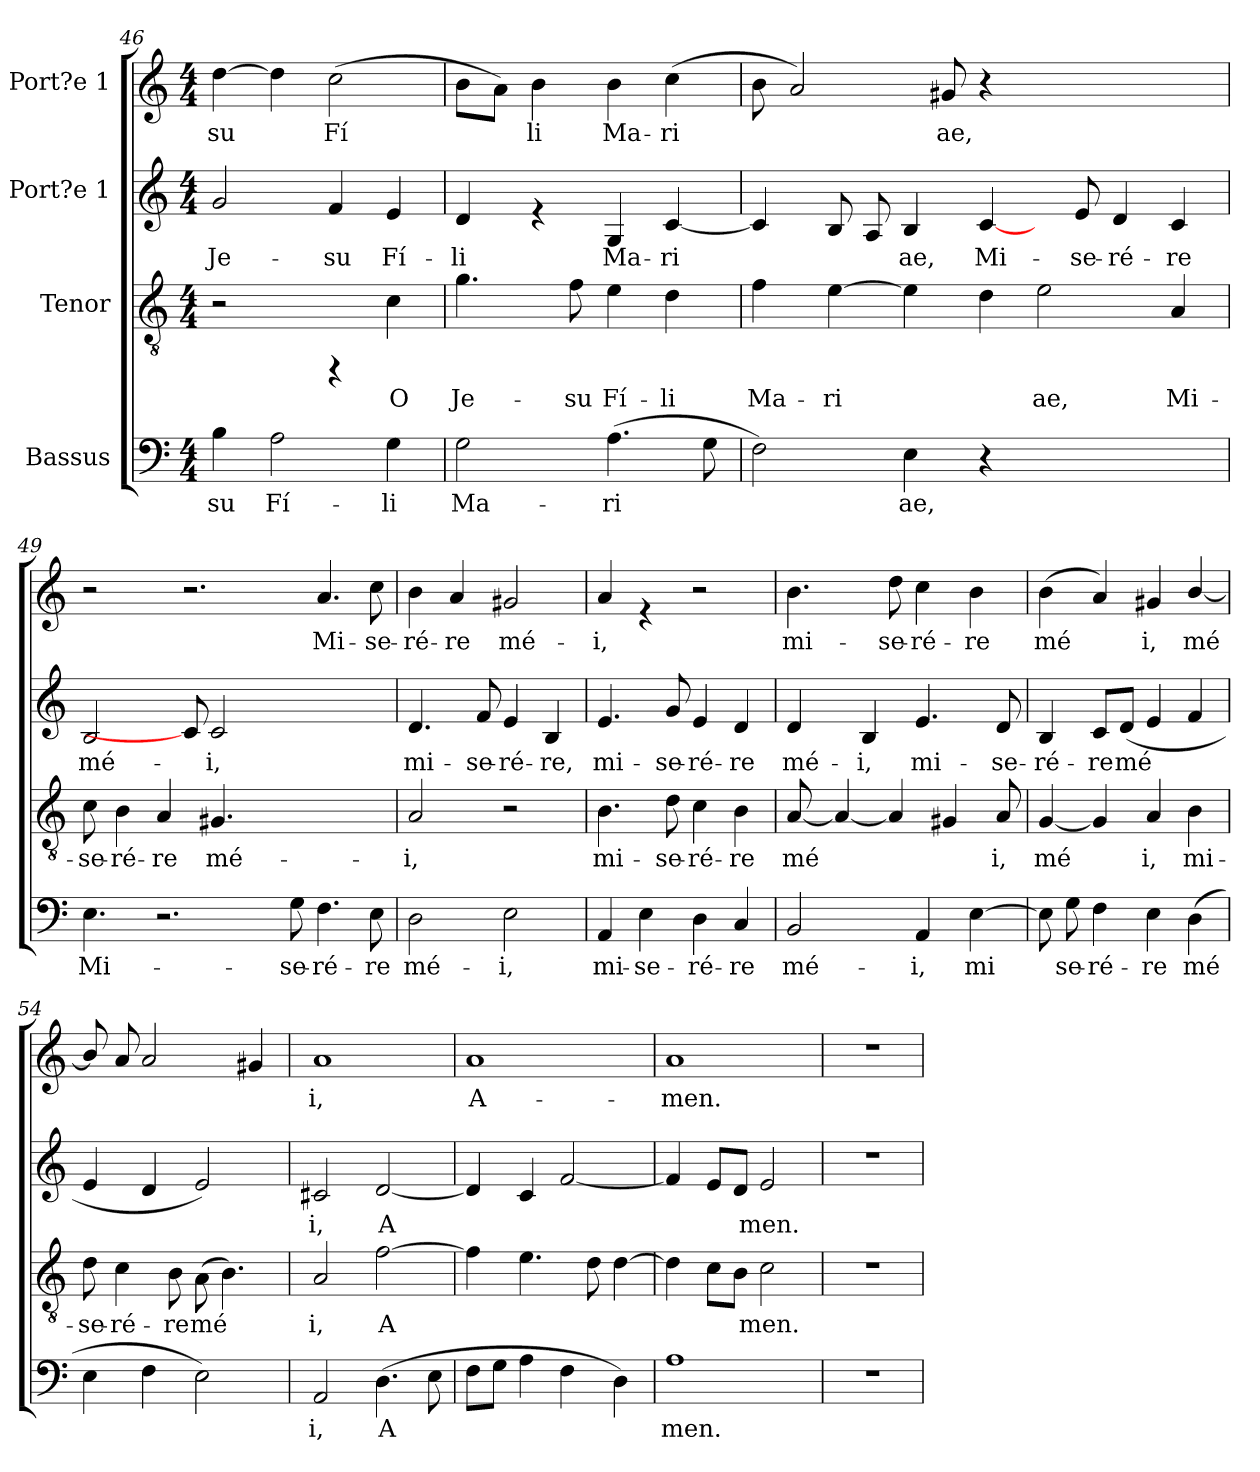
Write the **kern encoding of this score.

**kern	**text	**kern	**text	**kern	**text	**kern	**text
*part4	*part4	*part3	*part3	*part2	*part2	*part1	*part1
*staff4	*staff4	*staff3	*staff3	*staff2	*staff2	*staff1	*staff1
*I"Bassus	*	*I"Tenor	*	*I"Port?e 1	*	*I"Port?e 1	*
*clefF4	*	*clefGv2	*	*clefG2	*	*clefG2	*
*k[]	*	*k[]	*	*k[]	*	*k[]	*
*C:	*	*C:	*	*C:	*	*C:	*
*M4/4	*	*M4/4	*	*M4/4	*	*M4/4	*
=46	=46	=46	=46	=46	=46	=46	=46
!	!LO:LY:b:cj	!	!	!	!LO:LY:b:cj	!	!LO:LY:b:cj
4B\	-su	2r	.	2g/	Je-	[>4dd\	-su
!	!LO:LY:b:cj	!	!	!	!	!	!LO:LY:b:cj
2A\	Fí-	.	.	.	.	4dd\]	.
!	!	!	!	!	!LO:LY:b:cj	!	!LO:LY:b:cj
.	.	4rDD	.	4f/	-su	(>2cc\	Fí-
!	!LO:LY:b:cj	!	!LO:LY:b:cj	!	!LO:LY:b:cj	!	!
4G\	-li	4c\	O	4e/	Fí-	.	.
=47	=47	=47	=47	=47	=47	=47	=47
!	!LO:LY:b:cj	!	!LO:LY:b:cj	!	!LO:LY:b:cj	!	!LO:LY:b:cj
2G\	Ma-	4.g\	Je-	4d/	-li	8b\L	-
!	!	!	!	!	!	!	!LO:LY:b:cj
.	.	.	.	.	.	8a\J)	.
!	!	!	!	!	!	!	!LO:LY:b:cj
.	.	.	.	4rd	.	4b\	li
!	!	!	!LO:LY:b:cj	!	!	!	!
.	.	8f\	-su	.	.	.	.
!	!LO:LY:b:cj	!	!LO:LY:b:cj	!	!LO:LY:b:cj	!	!LO:LY:b:cj
(>4.A\	-ri-	4e\	Fí-	4G/	Ma-	4b\	Ma-
!	!	!	!LO:LY:b:cj	!	!LO:LY:b:cj	!	!LO:LY:b:cj
.	.	4d\	-li	[<4c/	-ri-	(>4cc\	-ri-
!	!LO:LY:b:cj	!	!	!	!	!	!
8G\	--	.	.	.	.	.	.
!!LO:LB:g=z
=48	=48	=48	=48	=48	=48	=48	=48
!	!LO:LY:b:cj	!	!LO:LY:b:cj	!	!LO:LY:b:cj	!	!LO:LY:b:cj
2F\)	-	4f\	Ma-	4c/]	-	8b\	-
!	!	!	!	!	!	!	!LO:LY:b:cj
.	.	.	.	.	.	2a/)	.
!	!	!	!LO:LY:b:cj	!	!LO:LY:b:cj	!	!
.	.	[>4e\	-ri-	8B/	.	.	.
!	!	!	!	!	!LO:LY:b:cj	!	!
.	.	.	.	8A/	.	.	.
!	!LO:LY:b:cj	!	!LO:LY:b:cj	!	!LO:LY:b:cj	!	!
4E\	ae,	4e\]	--	4B/	ae,	.	.
!	!	!	!	!	!	!	!LO:LY:b:cj
.	.	.	.	.	.	8g#X/	ae,
!	!	!	!LO:LY:b:cj	!	!LO:LY:b:cj	!	!
4r	.	4d\	-	[4c/	Mi-	4r	.
!	!	!	!LO:LY:b:cj	!	!	!	!
2.ryy	.	2e\	ae,	8ryy	.	2.ryy	.
!	!	!	!	!	!LO:LY:b:cj	!	!
.	.	.	.	8e/	-se-	.	.
!	!	!	!	!	!LO:LY:b:cj	!	!
.	.	.	.	4d/	-ré-	.	.
!	!	!	!LO:LY:b:cj	!	!LO:LY:b:cj	!	!
.	.	4A/	Mi-	4c/	-re	.	.
=49	=49	=49	=49	=49	=49	=49	=49
!	!LO:LY:b:cj	!	!LO:LY:b:cj	!	!LO:LY:b:cj	!	!
4.E\	Mi-	8c\	-se-	2B/	mé-	2r	.
!	!	!	!LO:LY:b:cj	!	!	!	!
.	.	4B\	-ré-	.	.	.	.
!	!	!	!LO:LY:b:cj	!	!	!	!
2.r	.	4A/	-re	.	.	.	.
.	.	.	.	8c/]	.	2.r	.
!	!	!	!LO:LY:b:cj	!	!LO:LY:b:cj	!	!
.	.	4.G#X/	mé-	2c/	-i,	.	.
.	.	2.ryy	.	.	.	.	.
!	!LO:LY:b:cj	!	!	!	!	!	!
8G\	-se-	.	.	2ryy	.	.	.
!	!LO:LY:b:cj	!	!	!	!	!	!LO:LY:b:cj
4.F\	-ré-	.	.	.	.	4.a/	Mi-
!	!LO:LY:b:cj	!	!	!	!	!	!LO:LY:b:cj
8E\	-re	.	.	8ryy	.	8cc\	-se-
=50	=50	=50	=50	=50	=50	=50	=50
!	!LO:LY:b:cj	!	!LO:LY:b:cj	!	!LO:LY:b:cj	!	!LO:LY:b:cj
2D\	mé-	2A/	-i,	4.d/	mi-	4b\	-ré-
!	!	!	!	!	!	!	!LO:LY:b:cj
.	.	.	.	.	.	4a/	-re
!	!	!	!	!	!LO:LY:b:cj	!	!
.	.	.	.	8f/	-se-	.	.
!	!LO:LY:b:cj	!	!	!	!LO:LY:b:cj	!	!LO:LY:b:cj
2E\	-i,	2r	.	4e/	-ré-	2g#X/	mé-
!	!	!	!	!	!LO:LY:b:cj	!	!
.	.	.	.	4B/	-re,	.	.
=51	=51	=51	=51	=51	=51	=51	=51
!	!LO:LY:b:cj	!	!LO:LY:b:cj	!	!LO:LY:b:cj	!	!LO:LY:b:cj
4AA/	mi-	4.B\	mi-	4.e/	mi-	4a/	-i,
!	!LO:LY:b:cj	!	!	!	!	!	!
4E\	-se-	.	.	.	.	4rd	.
!	!	!	!LO:LY:b:cj	!	!LO:LY:b:cj	!	!
.	.	8d\	-se-	8g/	-se-	.	.
!	!LO:LY:b:cj	!	!LO:LY:b:cj	!	!LO:LY:b:cj	!	!
4D\	-ré-	4c\	-ré-	4e/	-ré-	2r	.
!	!LO:LY:b:cj	!	!LO:LY:b:cj	!	!LO:LY:b:cj	!	!
4C/	-re	4B\	-re	4d/	-re	.	.
!!LO:PB:g=z
=52	=52	=52	=52	=52	=52	=52	=52
!	!LO:LY:b:cj	!	!LO:LY:b:cj	!	!LO:LY:b:cj	!	!LO:LY:b:cj
2BB/	mé-	[<8A/	mé-	4d/	mé-	4.b\	mi-
!	!	!	!LO:LY:b:cj	!	!	!	!
.	.	4A/_<	-	.	.	.	.
!	!	!	!	!	!LO:LY:b:cj	!	!
.	.	.	.	4B/	-i,	.	.
!	!	!	!LO:LY:b:cj	!	!	!	!LO:LY:b:cj
.	.	4A/]	.	.	.	8dd\	-se-
!	!LO:LY:b:cj	!	!	!	!LO:LY:b:cj	!	!LO:LY:b:cj
4AA/	-i,	.	.	4.e/	mi-	4cc\	-ré-
!	!	!	!LO:LY:b:cj	!	!	!	!
.	.	4G#X/	.	.	.	.	.
!	!LO:LY:b:cj	!	!	!	!	!	!LO:LY:b:cj
[>4E\	mi-	.	.	.	.	4b\	-re
!	!	!	!LO:LY:b:cj	!	!LO:LY:b:cj	!	!
.	.	8A/	i,	8d/	-se-	.	.
=53	=53	=53	=53	=53	=53	=53	=53
!	!LO:LY:b:cj	!	!LO:LY:b:cj	!	!LO:LY:b:cj	!	!LO:LY:b:cj
8E\]	-	[<4G/	mé-	4B/	-ré-	(>4b\	mé-
!	!LO:LY:b:cj	!	!	!	!	!	!
8G\	se-	.	.	.	.	.	.
!	!LO:LY:b:cj	!	!LO:LY:b:cj	!	!LO:LY:b:cj	!	!LO:LY:b:cj
4F\	-ré-	4Gn/]	-	8c/L	-re	4a/)	-
!	!	!	!	!	!LO:LY:b:cj	!	!
.	.	.	.	(<8d/J	mé-	.	.
!	!LO:LY:b:cj	!	!LO:LY:b:cj	!	!LO:LY:b:cj	!	!LO:LY:b:cj
4E\	-re	4A/	i,	4e/	--	4g#X/	i,
!	!LO:LY:b:cj	!	!LO:LY:b:cj	!	!LO:LY:b:cj	!	!LO:LY:b:cj
(>4D\	mé-	4B\	mi-	4f/	--	[<4b/	mé-
=54	=54	=54	=54	=54	=54	=54	=54
!	!LO:LY:b:cj	!	!LO:LY:b:cj	!	!LO:LY:b:cj	!	!LO:LY:b:cj
4E\	--	8d\	-se-	4e/	--	8b/]	--
!	!	!	!LO:LY:b:cj	!	!	!	!LO:LY:b:cj
.	.	4c\	-ré-	.	.	8a/	--
!	!LO:LY:b:cj	!	!	!	!LO:LY:b:cj	!	!LO:LY:b:cj
4F\	--	.	.	4d/	--	2a/	--
!	!	!	!LO:LY:b:cj	!	!	!	!
.	.	8B\	-re	.	.	.	.
!	!LO:LY:b:cj	!	!LO:LY:b:cj	!	!LO:LY:b:cj	!	!
2E\)	--	(>8A\	mé-	2e/)	--	.	.
!	!	!	!LO:LY:b:cj	!	!	!	!
.	.	4.B\)	--	.	.	.	.
!	!	!	!	!	!	!	!LO:LY:b:cj
.	.	.	.	.	.	4g#X/	--
=55	=55	=55	=55	=55	=55	=55	=55
!	!LO:LY:b:cj	!	!LO:LY:b:cj	!	!LO:LY:b:cj	!	!LO:LY:b:cj
2AA/	-i,	2A/	-i,	2c#X/	-i,	1a	-i,
!	!LO:LY:b:cj	!	!LO:LY:b:cj	!	!LO:LY:b:cj	!	!
(>4.D\	A-	[>2f\	A-	[<2d/	A-	.	.
!	!LO:LY:b:cj	!	!	!	!	!	!
8E\	--	.	.	.	.	.	.
=56	=56	=56	=56	=56	=56	=56	=56
!	!LO:LY:b:cj	!	!LO:LY:b:cj	!	!LO:LY:b:cj	!	!LO:LY:b:cj
8F\L	--	4f\]	--	4d/]	--	1a	A-
!	!LO:LY:b:cj	!	!	!	!	!	!
8G\J	--	.	.	.	.	.	.
!	!LO:LY:b:cj	!	!LO:LY:b:cj	!	!LO:LY:b:cj	!	!
4A\	--	4.e\	--	4c/	--	.	.
!	!LO:LY:b:cj	!	!	!	!LO:LY:b:cj	!	!
4F\	--	.	.	[<2f/	--	.	.
!	!	!	!LO:LY:b:cj	!	!	!	!
.	.	8d\	--	.	.	.	.
!	!LO:LY:b:cj	!	!LO:LY:b:cj	!	!	!	!
4D\)	--	[>4d\	--	.	.	.	.
!!LO:LB:g=z
=57	=57	=57	=57	=57	=57	=57	=57
!	!LO:LY:b:cj	!	!LO:LY:b:cj	!	!LO:LY:b:cj	!	!LO:LY:b:cj
1A	-men.	4d\]	-	4f/]	-	1a	-men.
!	!	!	!LO:LY:b:cj	!	!LO:LY:b:cj	!	!
.	.	8c\L	.	8e/L	.	.	.
!	!	!	!LO:LY:b:cj	!	!LO:LY:b:cj	!	!
.	.	8B\J	.	8d/J	.	.	.
!	!	!	!LO:LY:b:cj	!	!LO:LY:b:cj	!	!
.	.	2c\	men.	2e/	men.	.	.
=58	=58	=58	=58	=58	=58	=58	=58
1r	.	1r	.	1r	.	1r	.
=	=	=	=	=	=	=	=
*-	*-	*-	*-	*-	*-	*-	*-
